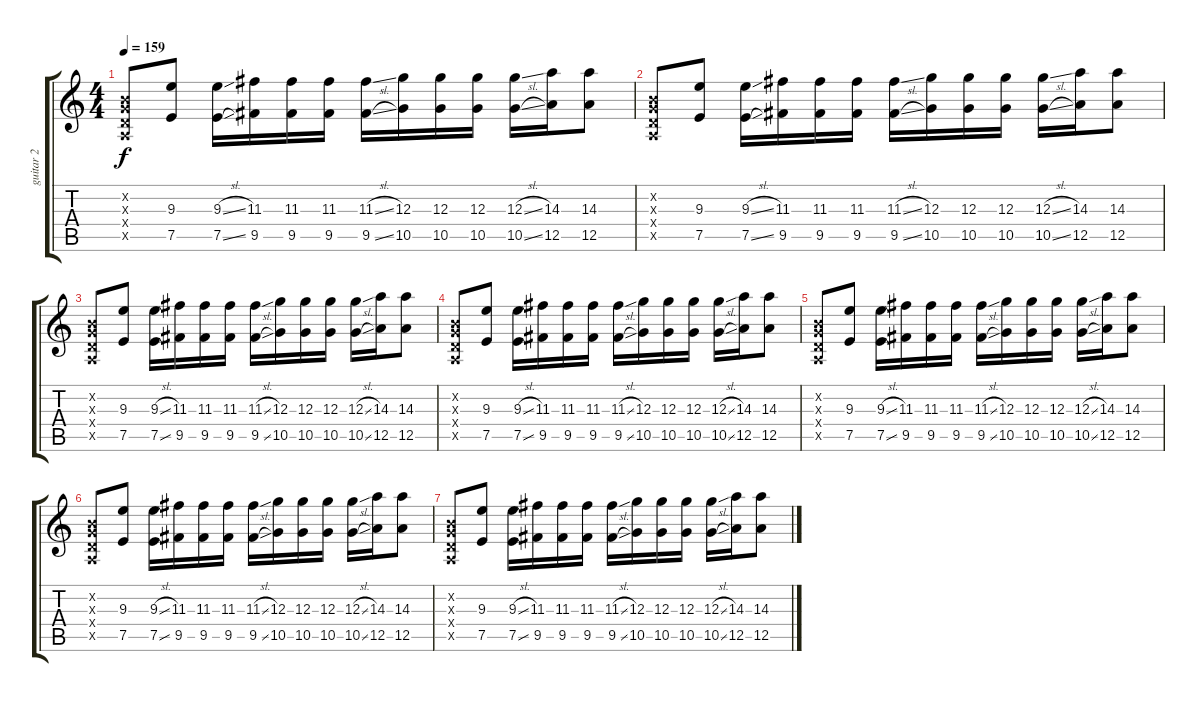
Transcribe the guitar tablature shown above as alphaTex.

\track ("guitar 2" "guitar 2") {instrument electricguitarclean}
\staff {score tabs}
\tuning (E4 B3 G3 D3 A2 E2) {hide}
\ts (4 4)
\tempo 159
\clef g2
\ks c
(0.2{x} 0.3{x} 0.4{x} 0.5{x}).8{dy f} (9.3 7.5).8 (9.3{sl} 7.5{sl}).16 (11.3 9.5).16 (11.3 9.5).16 (11.3 9.5).16 (11.3{sl} 9.5{sl}).16 (12.3 10.5).16 (12.3 10.5).16 (12.3 10.5).16 (12.3{sl} 10.5{sl}).16 (14.3 12.5).16 (14.3 12.5).8 |
(0.2{x} 0.3{x} 0.4{x} 0.5{x}).8 (9.3 7.5).8 (9.3{sl} 7.5{sl}).16 (11.3 9.5).16 (11.3 9.5).16 (11.3 9.5).16 (11.3{sl} 9.5{sl}).16 (12.3 10.5).16 (12.3 10.5).16 (12.3 10.5).16 (12.3{sl} 10.5{sl}).16 (14.3 12.5).16 (14.3 12.5).8 |
(0.2{x} 0.3{x} 0.4{x} 0.5{x}).8 (9.3 7.5).8 (9.3{sl} 7.5{sl}).16 (11.3 9.5).16 (11.3 9.5).16 (11.3 9.5).16 (11.3{sl} 9.5{sl}).16 (12.3 10.5).16 (12.3 10.5).16 (12.3 10.5).16 (12.3{sl} 10.5{sl}).16 (14.3 12.5).16 (14.3 12.5).8 |
(0.2{x} 0.3{x} 0.4{x} 0.5{x}).8 (9.3 7.5).8 (9.3{sl} 7.5{sl}).16 (11.3 9.5).16 (11.3 9.5).16 (11.3 9.5).16 (11.3{sl} 9.5{sl}).16 (12.3 10.5).16 (12.3 10.5).16 (12.3 10.5).16 (12.3{sl} 10.5{sl}).16 (14.3 12.5).16 (14.3 12.5).8 |
(0.2{x} 0.3{x} 0.4{x} 0.5{x}).8 (9.3 7.5).8 (9.3{sl} 7.5{sl}).16 (11.3 9.5).16 (11.3 9.5).16 (11.3 9.5).16 (11.3{sl} 9.5{sl}).16 (12.3 10.5).16 (12.3 10.5).16 (12.3 10.5).16 (12.3{sl} 10.5{sl}).16 (14.3 12.5).16 (14.3 12.5).8 |
(0.2{x} 0.3{x} 0.4{x} 0.5{x}).8 (9.3 7.5).8 (9.3{sl} 7.5{sl}).16 (11.3 9.5).16 (11.3 9.5).16 (11.3 9.5).16 (11.3{sl} 9.5{sl}).16 (12.3 10.5).16 (12.3 10.5).16 (12.3 10.5).16 (12.3{sl} 10.5{sl}).16 (14.3 12.5).16 (14.3 12.5).8 |
(0.2{x} 0.3{x} 0.4{x} 0.5{x}).8 (9.3 7.5).8 (9.3{sl} 7.5{sl}).16 (11.3 9.5).16 (11.3 9.5).16 (11.3 9.5).16 (11.3{sl} 9.5{sl}).16 (12.3 10.5).16 (12.3 10.5).16 (12.3 10.5).16 (12.3{sl} 10.5{sl}).16 (14.3 12.5).16 (14.3 12.5).8
